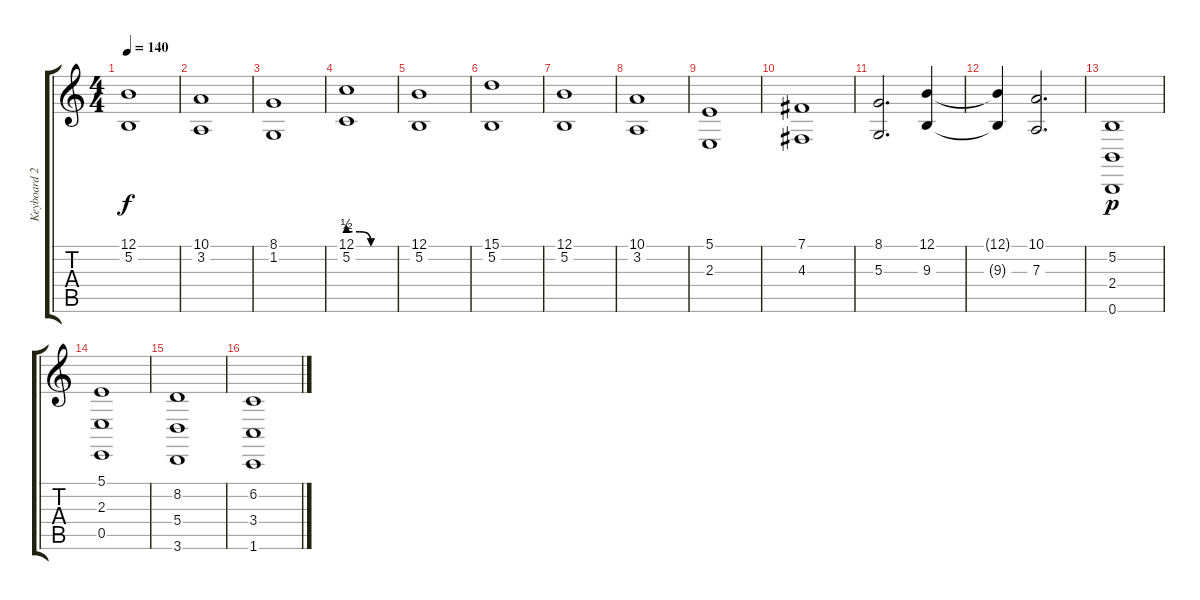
\track ("Keyboard 2" "Keyboard 2") {instrument synthstrings1}
\staff {score tabs}
\tuning (B3 Gb3 D3 A2 E2 B1) {hide}
\ts (4 4)
\tempo 140
\clef g2
\ks c
(12.1 5.2).1{dy f} |
(10.1 3.2).1 |
(8.1 1.2).1 |
(12.1{be (custom 0 2 15 2 30 0 60 0)} 5.2{be (custom 0 2 15 2 30 0 60 0)}).1 |
(12.1 5.2).1 |
(15.1 5.2).1 |
(12.1 5.2).1 |
(10.1 3.2).1 |
(5.1 2.3).1 |
(7.1 4.3).1 |
(8.1 5.3).2{d} (12.1 9.3).4 |
(12.1{t} 9.3{t}).4 (10.1 7.3).2{d} |
(5.2 2.4 0.6).1{dy p volume 4} |
(5.1 2.3 0.5).1 |
(8.2 5.4 3.6).1 |
(6.2 3.4 1.6).1
